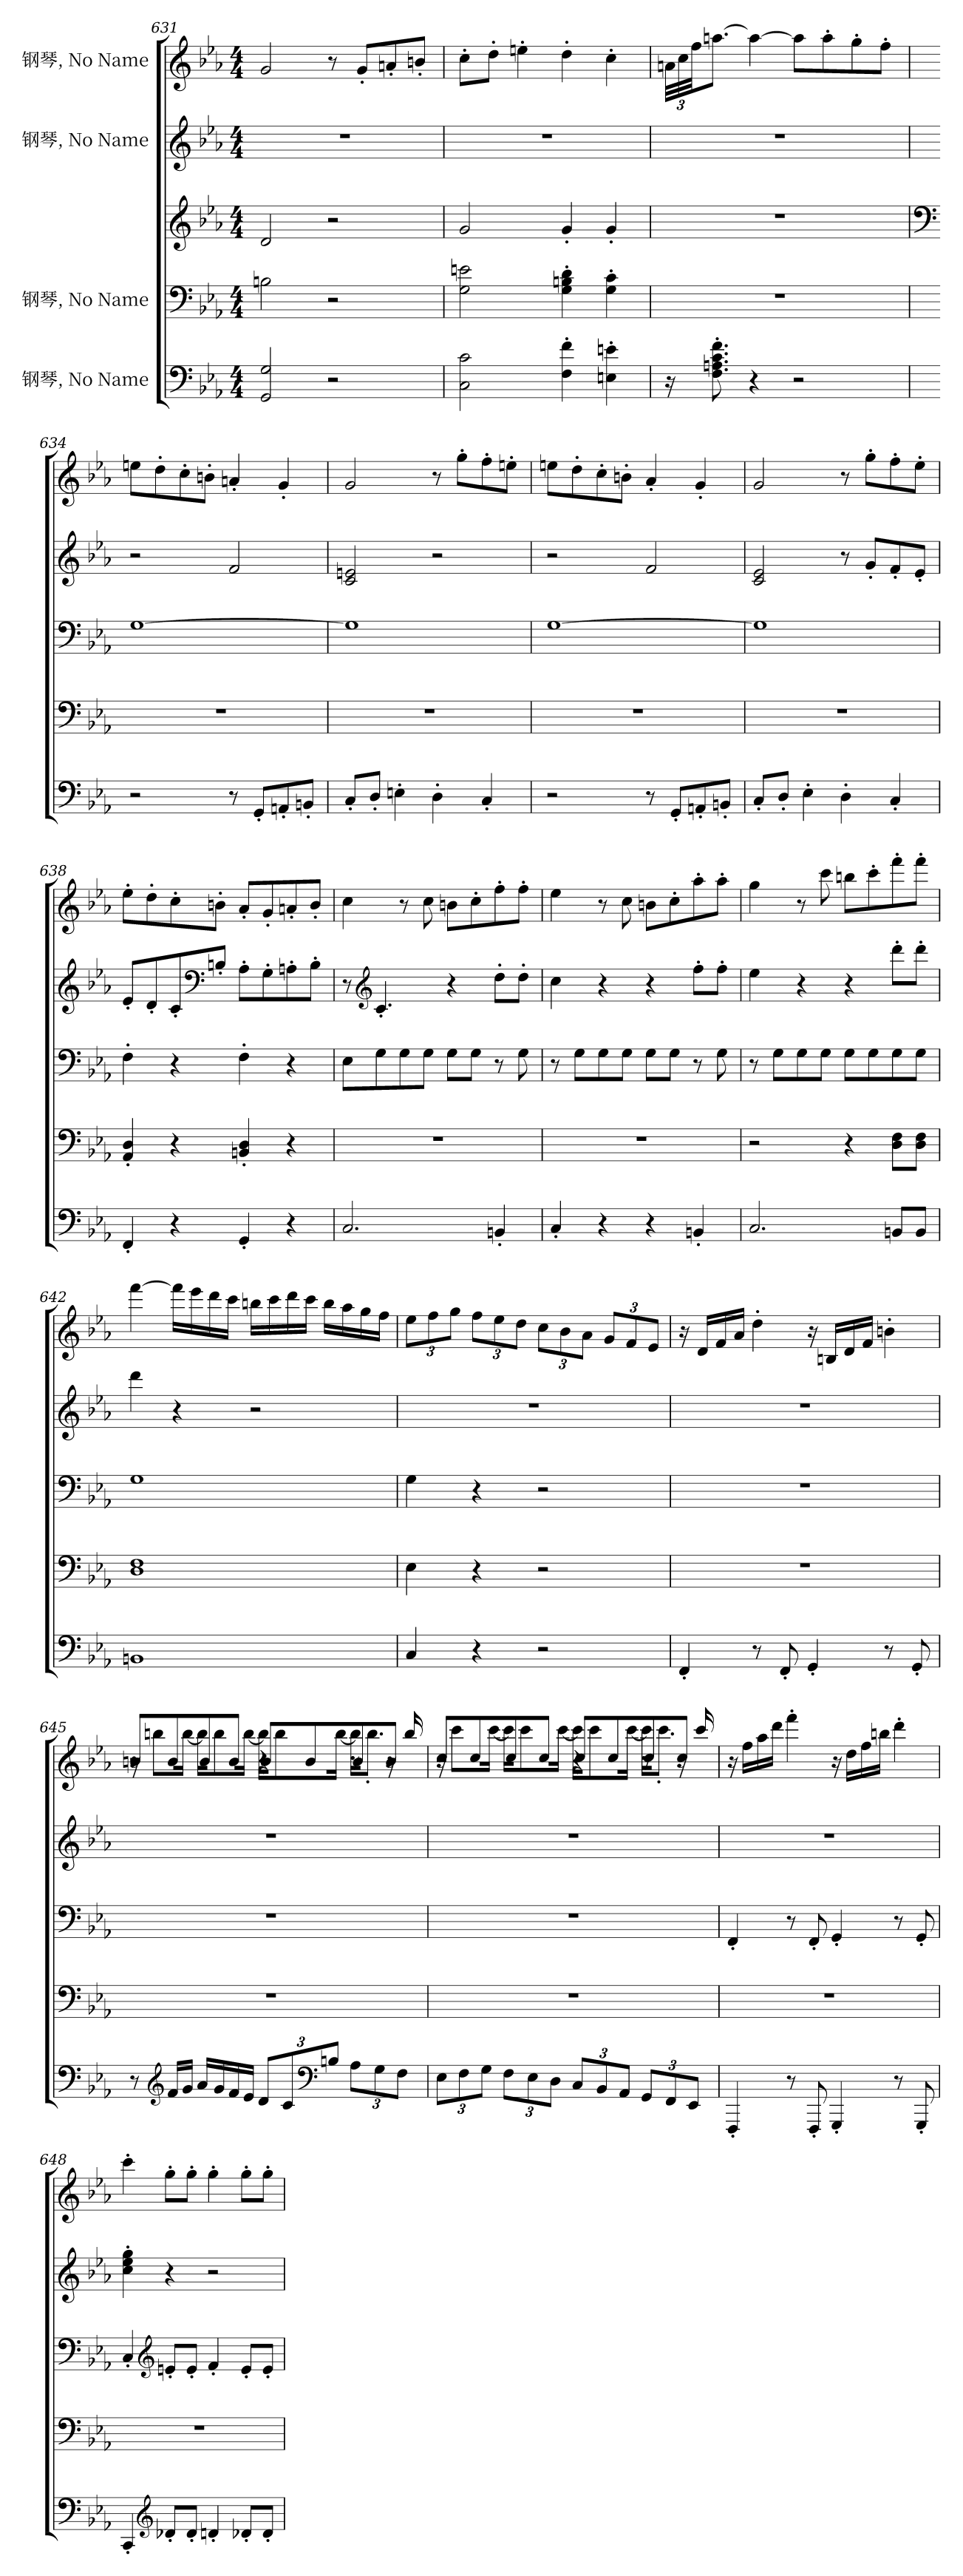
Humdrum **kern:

**kern	**kern	**kern	**kern	**kern
*part4	*part3	*part3	*part2	*part1
*staff5	*staff4	*staff3	*staff2	*staff1
*I"钢琴, No Name	*I"钢琴, No Name	*	*I"钢琴, No Name	*I"钢琴, No Name
*clefF4	*clefF4	*clefG2	*clefG2	*clefG2
*k[b-e-a-]	*k[b-e-a-]	*k[b-e-a-]	*k[b-e-a-]	*k[b-e-a-]
*M4/4	*M4/4	*M4/4	*M4/4	*M4/4
=631	=631	=631	=631	=631
2GG/ 2G/	2Bn\	2d/	1r	2g/
2r	2r	2r	.	8r
.	.	.	.	8g'/L
.	.	.	.	8an'/
.	.	.	.	8bn'/J
=632	=632	=632	=632	=632
2C\ 2c\	2G\ 2en\	2g/	1r	8cc'\L
.	.	.	.	8dd'\J
.	.	.	.	4een'\
4F\' 4f\'	4G\' 4Bn\' 4d\'	4g'/	.	4dd'\
4En\' 4en\'	4G\' 4c\'	4g'/	.	4cc'\
!!LO:LB:g=z
=633	=633	=633	=633	=633
*	*	*	*	*Xbrackettup
16r	1r	1r	1r	48an\LLL
.	.	.	.	48cc\
*	*	*	*	*MM154
.	.	.	.	48ff\JJ
8.F\' 8.An\' 8.c\' 8.f\'	.	.	.	[8.aan\J
4r	.	.	.	4aa\_
2r	.	.	.	8aa\L]
.	.	.	.	8aa'\
.	.	.	.	8gg'\
.	.	.	.	8ff'\J
=634	=634	=634	=634	=634
*	*	*clefF4	*	*
2r	1r	[1G	2r	8een\L
.	.	.	.	8dd'\
.	.	.	.	8cc'\
.	.	.	.	8bn'\J
8r	.	.	2f/	4an'/
8GG'/L	.	.	.	.
8AAn'/	.	.	.	4g'/
8BBn'/J	.	.	.	.
=635	=635	=635	=635	=635
8C'/L	1r	1G]	2c/ 2en/	2g/
8D'/J	.	.	.	.
4En'\	.	.	.	.
4D'\	.	.	2r	8r
.	.	.	.	8gg'\L
4C'/	.	.	.	8ff'\
*	*	*	*	*MM156
.	.	.	.	8een'\J
!!LO:PB:g=z
=636	=636	=636	=636	=636
*	*	*	*	*MM159
2r	1r	[1G	2r	8een\L
.	.	.	.	8dd'\
.	.	.	.	8cc'\
.	.	.	.	8bn'\J
8r	.	.	2f/	4a-'/
8GG'/L	.	.	.	.
8AAn'/	.	.	.	4g'/
8BBn'/J	.	.	.	.
=637	=637	=637	=637	=637
8C'/L	1r	1G]	2c/ 2e-/	2g/
8D'/J	.	.	.	.
4E-'\	.	.	.	.
4D'\	.	.	8r	8r
.	.	.	8g'/L	8gg'\L
4C'/	.	.	8f'/	8ff'\
*	*	*	*	*MM156
.	.	.	8e-'/J	8ee-'\J
=638	=638	=638	=638	=638
*	*	*	*	*MM159
4FF'/	4AA-/' 4D/'	4F'\	8e-'/L	8ee-'\L
.	.	.	8d'/	8dd'\
4r	4r	4r	8c'/	8cc'\
*	*	*	*clefF4	*
.	.	.	8Bn'/J	8bn'\J
4GG'/	4BBn/' 4D/'	4F'\	8A-'\L	8a-'/L
.	.	.	8G'\	8g'/
4r	4r	4r	8An'\	8an'/
.	.	.	8B'\J	8b'/J
=639	=639	=639	=639	=639
*	*	*	*	*MM161
2.C/	1r	8E-\L	8r	4cc\
*	*	*	*clefG2	*
.	.	8G\	4.c'/	.
.	.	8G\	.	8r
.	.	8G\J	.	8cc\
.	.	8G\L	4r	8bn\L
.	.	8G\J	.	8cc'\
4BBn'/	.	8r	8dd'\L	8ff'\
.	.	8G\	8dd'\J	8ff'\J
!!LO:LB:g=z
=640	=640	=640	=640	=640
4C'/	1r	8r	4cc\	4ee-\
.	.	8G\L	.	.
4r	.	8G\	4r	8r
.	.	8G\J	.	8cc\
4r	.	8G\L	4r	8bn\L
.	.	8G\J	.	8cc'\
4BBn'/	.	8r	8ff'\L	8aa-'\
.	.	8G\	8ff'\J	8aa-'\J
=641	=641	=641	=641	=641
2.C/	2r	8r	4ee-\	4gg\
.	.	8G\L	.	.
.	.	8G\	4r	8r
.	.	8G\J	.	8ccc\
.	4r	8G\L	4r	8bbn\L
.	.	8G\	.	8ccc'\
8BBn/L	8D\ 8F\L	8G\	8ddd'\L	8fff'\
8BB/J	8D\ 8F\J	8G\J	8ddd'\J	8fff'\J
=642	=642	=642	=642	=642
*	*	*	*	*MM161
1BBn	1D 1F	1G	4ddd\	[4fff\
.	.	.	4r	16fff\LL]
.	.	.	.	16eee-\
.	.	.	.	16ddd\
.	.	.	.	16ccc\JJ
.	.	.	2r	16bbn\LL
.	.	.	.	16ccc\
.	.	.	.	16ddd\
.	.	.	.	16ccc\JJ
.	.	.	.	16bb\LL
.	.	.	.	16aa-\
.	.	.	.	16gg\
.	.	.	.	16ff\JJ
!!LO:PB:g=z
=643	=643	=643	=643	=643
4C/	4E-\	4G\	1r	12ee-\L
.	.	.	.	12ff\
.	.	.	.	12gg\J
4r	4r	4r	.	12ff\L
.	.	.	.	12ee-\
.	.	.	.	12dd\J
2r	2r	2r	.	12cc\L
.	.	.	.	12b-\
.	.	.	.	12a-\J
.	.	.	.	12g/L
.	.	.	.	12f/
.	.	.	.	12e-/J
=644	=644	=644	=644	=644
*	*	*	*	*MM161
4FF'/	1r	1r	1r	16r
.	.	.	.	16d/LL
.	.	.	.	16f/
.	.	.	.	16a-/JJ
8r	.	.	.	4dd'\
8FF'/	.	.	.	.
4GG'/	.	.	.	16r
.	.	.	.	16Bn/LL
.	.	.	.	16d/
.	.	.	.	16f/JJ
8r	.	.	.	4bn'\
8GG'/	.	.	.	.
!!LO:LB:g=z
=645	=645	=645	=645	=645
*	*	*	*	*MM161
*	*	*	*	*^
*	*	*	*	*	*^
8r	1r	1r	1r	2r	16r	8bn/L
.	.	.	.	.	8bbn\L	.
*clefG2	*	*	*	*	*	*
16f/LL	.	.	.	.	.	8b/
16g/JJ	.	.	.	.	[16bb\Jk	.
16a-/LL	.	.	.	.	16bb\KL]	8b/
16g/	.	.	.	.	8bb\	.
16f/	.	.	.	.	.	8b/J
16e-/JJ	.	.	.	.	[16bb\Jk	.
*Xbrackettup	*	*	*	*	*	*
12d/L	.	.	.	4r	16bb\KL]	8b/L
.	.	.	.	.	8bb\	.
12c/	.	.	.	.	.	.
.	.	.	.	.	.	8b/
*clefF4	*	*	*	*	*	*
12Bn/J	.	.	.	.	.	.
.	.	.	.	.	[16bb\Jk	.
12A-\L	.	.	.	8r	16bb\KL]	8b/
.	.	.	.	.	8.bb'\J	.
12G\	.	.	.	.	.	.
.	.	.	.	16r	.	8b/J
12F\J	.	.	.	.	.	.
.	.	.	.	16bb/	.	.
!!LO:PB:g=z	!!	!!
=646	=646	=646	=646	=646	=646	=646
12E-\L	1r	1r	1r	2r	16r	8cc/L
.	.	.	.	.	8ccc\L	.
12F\	.	.	.	.	.	.
.	.	.	.	.	.	8cc/
12G\J	.	.	.	.	.	.
.	.	.	.	.	[16ccc\Jk	.
12F\L	.	.	.	.	16ccc\KL]	8cc/
.	.	.	.	.	8ccc\	.
12E-\	.	.	.	.	.	.
.	.	.	.	.	.	8cc/J
12D\J	.	.	.	.	.	.
.	.	.	.	.	[16ccc\Jk	.
12C/L	.	.	.	4r	16ccc\KL]	8cc/L
.	.	.	.	.	8ccc\	.
12BB-/	.	.	.	.	.	.
.	.	.	.	.	.	8cc/
12AA-/J	.	.	.	.	.	.
.	.	.	.	.	[16ccc\Jk	.
12GG/L	.	.	.	8r	16ccc\KL]	8cc/
.	.	.	.	.	8.ccc'\J	.
12FF/	.	.	.	.	.	.
.	.	.	.	16r	.	8cc/J
12EE-/J	.	.	.	.	.	.
.	.	.	.	16ccc/	.	.
*	*	*	*	*v	*v	*v
=647	=647	=647	=647	=647
*	*	*	*	*MM161
4FFF'/	1r	4FF'/	1r	16r
.	.	.	.	16ff\LL
.	.	.	.	16aa-\
.	.	.	.	16ddd\JJ
8r	.	8r	.	4fff'\
8FFF'/	.	8FF'/	.	.
4GGG'/	.	4GG'/	.	16r
.	.	.	.	16dd\LL
.	.	.	.	16ff\
.	.	.	.	16bbn\JJ
8r	.	8r	.	4ddd'\
8GGG'/	.	8GG'/	.	.
!!LO:LB:g=z
=648	=648	=648	=648	=648
*	*	*	*	*MM150
4CC'/	1r	4C'/	4cc\' 4ee-\' 4gg\'	4ccc'\
*clefG2	*	*clefG2	*	*
*	*	*	*	*MM161
8d-X'/L	.	8en'/L	4r	8gg'\L
8d-'/J	.	8e'/J	.	8gg'\J
4dn'/	.	4f'/	2r	4gg'\
8d-X'/L	.	8e'/L	.	8gg'\L
8d-'/J	.	8e'/J	.	8gg'\J
=	=	=	=	=
*-	*-	*-	*-	*-
